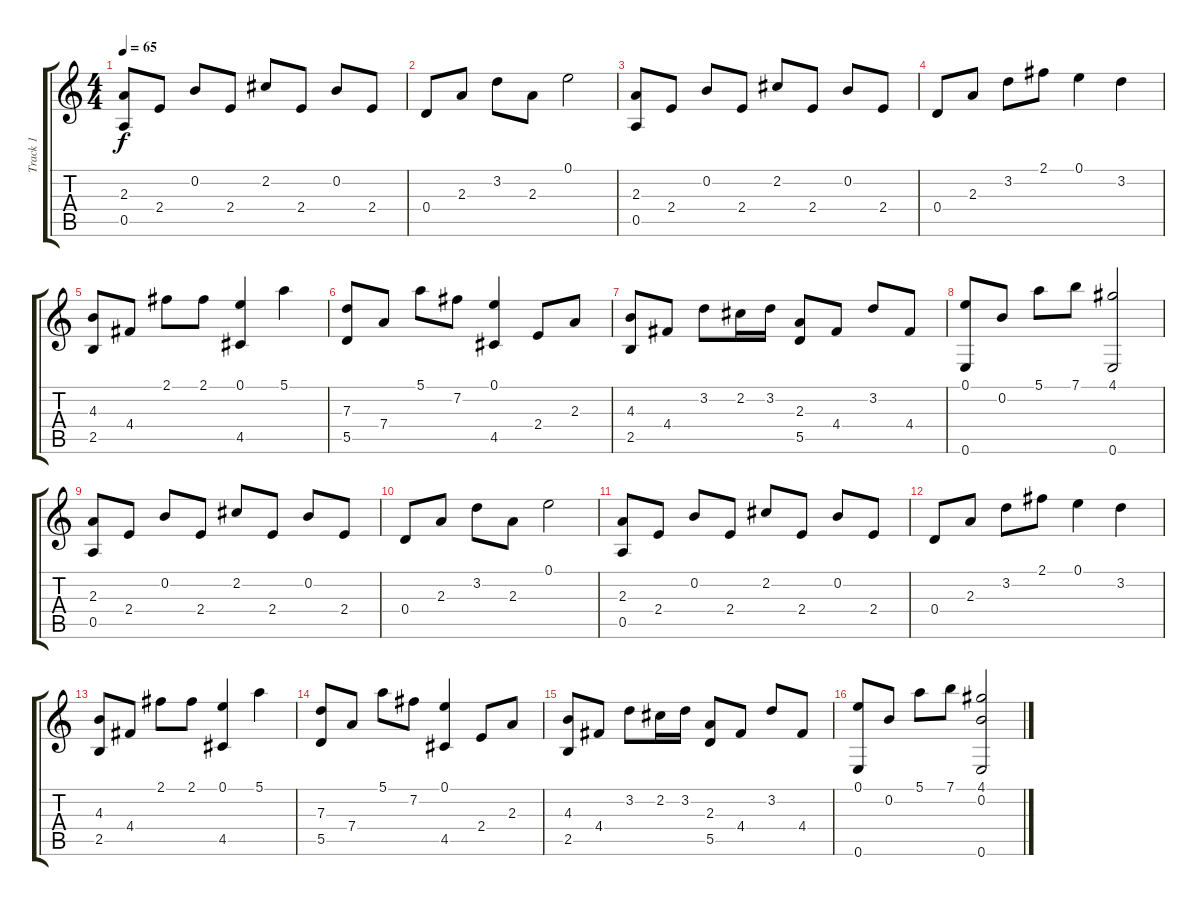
\track ("Track 1" "Track 1") {instrument acousticguitarnylon}
\staff {score tabs}
\tuning (E4 B3 G3 D3 A2 E2) {hide}
\ts (4 4)
\tempo 65
\clef g2
\ks c
(2.3 0.5).8{dy f} 2.4.8 0.2.8 2.4.8 2.2.8 2.4.8 0.2.8 2.4.8 |
0.4.8 2.3.8 3.2.8 2.3.8 0.1.2 |
(2.3 0.5).8 2.4.8 0.2.8 2.4.8 2.2.8 2.4.8 0.2.8 2.4.8 |
0.4.8 2.3.8 3.2.8 2.1.8 0.1.4 3.2.4 |
(4.3 2.5).8 4.4.8 2.1.8 2.1.8 (0.1 4.5).4 5.1.4 |
(7.3 5.5).8 7.4.8 5.1.8 7.2.8 (0.1 4.5).4 2.4.8 2.3.8 |
(4.3 2.5).8 4.4.8 3.2.8 2.2.16 3.2.16 (2.3 5.5).8 4.4.8 3.2.8 4.4.8 |
(0.1 0.6).8 0.2.8 5.1.8 7.1.8 (4.1 0.6).2 |
(2.3 0.5).8 2.4.8 0.2.8 2.4.8 2.2.8 2.4.8 0.2.8 2.4.8 |
0.4.8 2.3.8 3.2.8 2.3.8 0.1.2 |
(2.3 0.5).8 2.4.8 0.2.8 2.4.8 2.2.8 2.4.8 0.2.8 2.4.8 |
0.4.8 2.3.8 3.2.8 2.1.8 0.1.4 3.2.4 |
(4.3 2.5).8 4.4.8 2.1.8 2.1.8 (0.1 4.5).4 5.1.4 |
(7.3 5.5).8 7.4.8 5.1.8 7.2.8 (0.1 4.5).4 2.4.8 2.3.8 |
(4.3 2.5).8 4.4.8 3.2.8 2.2.16 3.2.16 (2.3 5.5).8 4.4.8 3.2.8 4.4.8 |
(0.1 0.6).8 0.2.8 5.1.8 7.1.8 (4.1 0.2 0.6).2
